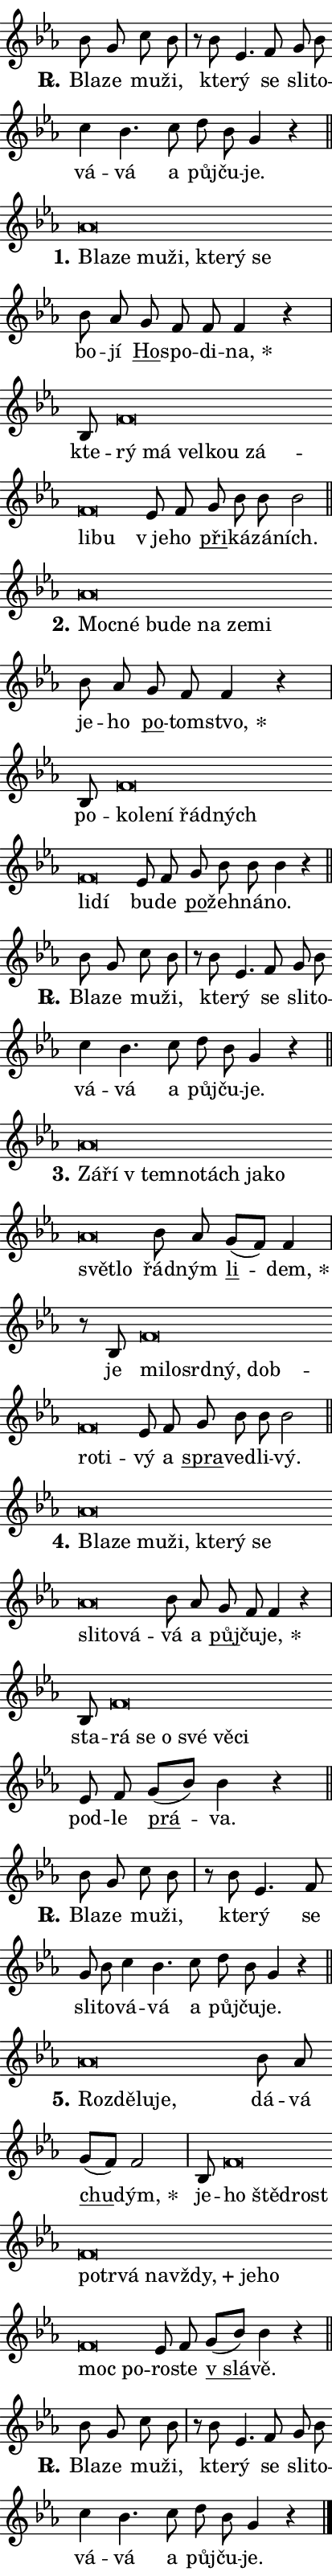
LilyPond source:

\version "2.22.1"
\header { tagline = "" }
\paper {
  indent = 0\cm
  top-margin = 0\cm
  right-margin = 0\cm
  bottom-margin = 0\cm
  left-margin = 0\cm
  paper-width = 7\cm
  page-breaking = #ly:one-page-breaking
  system-system-spacing.basic-distance = #11
  score-system-spacing.basic-distance = #11
  ragged-last = ##f
}


%% Author: Thomas Morley
%% https://lists.gnu.org/archive/html/lilypond-user/2020-05/msg00002.html
#(define (line-position grob)
"Returns position of @var[grob} in current system:
   @code{'start}, if at first time-step
   @code{'end}, if at last time-step
   @code{'middle} otherwise
"
  (let* ((col (ly:item-get-column grob))
         (ln (ly:grob-object col 'left-neighbor))
         (rn (ly:grob-object col 'right-neighbor))
         (col-to-check-left (if (ly:grob? ln) ln col))
         (col-to-check-right (if (ly:grob? rn) rn col))
         (break-dir-left
           (and
             (ly:grob-property col-to-check-left 'non-musical #f)
             (ly:item-break-dir col-to-check-left)))
         (break-dir-right
           (and
             (ly:grob-property col-to-check-right 'non-musical #f)
             (ly:item-break-dir col-to-check-right))))
        (cond ((eqv? 1 break-dir-left) 'start)
              ((eqv? -1 break-dir-right) 'end)
              (else 'middle))))

#(define (tranparent-at-line-position vctor)
  (lambda (grob)
  "Relying on @code{line-position} select the relevant enry from @var{vctor}.
Used to determine transparency,"
    (case (line-position grob)
      ((end) (not (vector-ref vctor 0)))
      ((middle) (not (vector-ref vctor 1)))
      ((start) (not (vector-ref vctor 2))))))

noteHeadBreakVisibility =
#(define-music-function (break-visibility)(vector?)
"Makes @code{NoteHead}s transparent relying on @var{break-visibility}"
#{
  \override NoteHead.transparent =
    #(tranparent-at-line-position break-visibility)
#})

#(define delete-ledgers-for-transparent-note-heads
  (lambda (grob)
    "Reads whether a @code{NoteHead} is transparent.
If so this @code{NoteHead} is removed from @code{'note-heads} from
@var{grob}, which is supposed to be @code{LedgerLineSpanner}.
As a result ledgers are not printed for this @code{NoteHead}"
    (let* ((nhds-array (ly:grob-object grob 'note-heads))
           (nhds-list
             (if (ly:grob-array? nhds-array)
                 (ly:grob-array->list nhds-array)
                 '()))
           ;; Relies on the transparent-property being done before
           ;; Staff.LedgerLineSpanner.after-line-breaking is executed.
           ;; This is fragile ...
           (to-keep
             (remove
               (lambda (nhd)
                 (ly:grob-property nhd 'transparent #f))
               nhds-list)))
      ;; TODO find a better method to iterate over grob-arrays, similiar
      ;; to filter/remove etc for lists
      ;; For now rebuilt from scratch
      (set! (ly:grob-object grob 'note-heads)  '())
      (for-each
        (lambda (nhd)
          (ly:pointer-group-interface::add-grob grob 'note-heads nhd))
        to-keep))))

hideNotes = {
  \noteHeadBreakVisibility #begin-of-line-visible
}
unHideNotes = {
  \noteHeadBreakVisibility #all-visible
}

% work-around for resetting accidentals
% https://lilypond.org/doc/v2.23/Documentation/notation/displaying-rhythms#unmetered-music
cadenzaMeasure = {
  \cadenzaOff
  \partial 1024 s1024
  \cadenzaOn
}

#(define-markup-command (accent layout props text) (markup?)
  "Underline accented syllable"
  (interpret-markup layout props
    #{\markup \override #'(offset . 4.3) \underline { #text }#}))

responsum = \markup \concat {
  "R" \hspace #-1.05 \path #0.1 #'((moveto 0 0.07) (lineto 0.9 0.8)) \hspace #0.05 "."
}

\layout {
    \context {
        \Staff
        \remove "Time_signature_engraver"
        \override LedgerLineSpanner.after-line-breaking = #delete-ledgers-for-transparent-note-heads
    }
    \context {
        \Voice {
            \override NoteHead.output-attributes = #'((class . "notehead"))
            \override Hairpin.height = #0.55
        }
    }
    \context {
        \Lyrics {
            \override StanzaNumber.output-attributes = #'((class . "stanzanumber"))
            \override LyricSpace.minimum-distance = #0.9
            \override LyricText.font-name = #"TeX Gyre Schola"
            \override LyricText.font-size = 1
            \override StanzaNumber.font-name = #"TeX Gyre Schola Bold"
            \override StanzaNumber.font-size = 1
        }
    }
}

% magnetic-lyrics.ily
%
%   written by
%     Jean Abou Samra <jean@abou-samra.fr>
%     Werner Lemberg <wl@gnu.org>
%
%   adapted by
%     Jiri Hon <jiri.hon@gmail.com>
%
% Version 2022-Apr-15

% https://www.mail-archive.com/lilypond-user@gnu.org/msg149350.html

#(define (Left_hyphen_pointer_engraver context)
   "Collect syllable-hyphen-syllable occurrences in lyrics and store
them in properties.  This engraver only looks to the left.  For
example, if the lyrics input is @code{foo -- bar}, it does the
following.

@itemize @bullet
@item
Set the @code{text} property of the @code{LyricHyphen} grob between
@q{foo} and @q{bar} to @code{foo}.

@item
Set the @code{left-hyphen} property of the @code{LyricText} grob with
text @q{foo} to the @code{LyricHyphen} grob between @q{foo} and
@q{bar}.
@end itemize

Use this auxiliary engraver in combination with the
@code{lyric-@/text::@/apply-@/magnetic-@/offset!} hook."
   (let ((hyphen #f)
         (text #f))
     (make-engraver
      (acknowledgers
       ((lyric-syllable-interface engraver grob source-engraver)
        (set! text grob)))
      (end-acknowledgers
       ((lyric-hyphen-interface engraver grob source-engraver)
        ;(when (not (grob::has-interface grob 'lyric-space-interface))
          (set! hyphen grob)));)
      ((stop-translation-timestep engraver)
       (when (and text hyphen)
         (ly:grob-set-object! text 'left-hyphen hyphen))
       (set! text #f)
       (set! hyphen #f)))))

#(define (lyric-text::apply-magnetic-offset! grob)
   "If the space between two syllables is less than the value in
property @code{LyricText@/.details@/.squash-threshold}, move the right
syllable to the left so that it gets concatenated with the left
syllable.

Use this function as a hook for
@code{LyricText@/.after-@/line-@/breaking} if the
@code{Left_@/hyphen_@/pointer_@/engraver} is active."
   (let ((hyphen (ly:grob-object grob 'left-hyphen #f)))
     (when hyphen
       (let ((left-text (ly:spanner-bound hyphen LEFT)))
         (when (grob::has-interface left-text 'lyric-syllable-interface)
           (let* ((common (ly:grob-common-refpoint grob left-text X))
                  (this-x-ext (ly:grob-extent grob common X))
                  (left-x-ext
                   (begin
                     ;; Trigger magnetism for left-text.
                     (ly:grob-property left-text 'after-line-breaking)
                     (ly:grob-extent left-text common X)))
                  ;; `delta` is the gap width between two syllables.
                  (delta (- (interval-start this-x-ext)
                            (interval-end left-x-ext)))
                  (details (ly:grob-property grob 'details))
                  (threshold (assoc-get 'squash-threshold details 0.2)))
             (when (< delta threshold)
               (let* (;; We have to manipulate the input text so that
                      ;; ligatures crossing syllable boundaries are not
                      ;; disabled.  For languages based on the Latin
                      ;; script this is essentially a beautification.
                      ;; However, for non-Western scripts it can be a
                      ;; necessity.
                      (lt (ly:grob-property left-text 'text))
                      (rt (ly:grob-property grob 'text))
                      (is-space (grob::has-interface hyphen 'lyric-space-interface))
                      (space (if is-space " " ""))
                      (space-markup (grob-interpret-markup grob " "))
                      (space-size (interval-length (ly:stencil-extent space-markup X)))
                      (extra-delta (if is-space space-size 0))
                      ;; Append new syllable.
                      (ltrt-space (if (and (string? lt) (string? rt))
                                (string-append lt space rt)
                                (make-concat-markup (list lt space rt))))
                      ;; Right-align `ltrt` to the right side.
                      (ltrt-space-markup (grob-interpret-markup
                               grob
                               (make-translate-markup
                                (cons (interval-length this-x-ext) 0)
                                (make-right-align-markup ltrt-space)))))
                 (begin
                   ;; Don't print `left-text`.
                   (ly:grob-set-property! left-text 'stencil #f)
                   ;; Set text and stencil (which holds all collected
                   ;; syllables so far) and shift it to the left.
                   (ly:grob-set-property! grob 'text ltrt-space)
                   (ly:grob-set-property! grob 'stencil ltrt-space-markup)
                   (ly:grob-translate-axis! grob (- (- delta extra-delta)) X))))))))))


#(define (lyric-hyphen::displace-bounds-first grob)
   ;; Make very sure this callback isn't triggered too early.
   (let ((left (ly:spanner-bound grob LEFT))
         (right (ly:spanner-bound grob RIGHT)))
     (ly:grob-property left 'after-line-breaking)
     (ly:grob-property right 'after-line-breaking)
     (ly:lyric-hyphen::print grob)))

squashThreshold = #0.4

\layout {
  \context {
    \Lyrics
    \consists #Left_hyphen_pointer_engraver
    \override LyricText.after-line-breaking =
      #lyric-text::apply-magnetic-offset!
    \override LyricHyphen.stencil = #lyric-hyphen::displace-bounds-first
    \override LyricText.details.squash-threshold = \squashThreshold
    \override LyricHyphen.minimum-distance = 0
    \override LyricHyphen.minimum-length = \squashThreshold
  }
}

squash = \override LyricText.details.squash-threshold = 9999
unSquash = \override LyricText.details.squash-threshold = \squashThreshold

left = \override LyricText.self-alignment-X = #LEFT
unLeft = \revert LyricText.self-alignment-X

starOffset = #(lambda (grob) 
                (let ((x_offset (ly:self-alignment-interface::aligned-on-x-parent grob)))
                  (if (= x_offset 0) 0 (+ x_offset 1.2))))

star = #(define-music-function (syllable)(string?)
"Append star separator at the end of a syllable"
#{
  \once \override LyricText.X-offset = #starOffset
  \lyricmode { \markup {
    #syllable
    \override #'((font-name . "TeX Gyre Schola Bold")) \hspace #0.2 \lower #0.65 \larger "*"
  } }
#})

starAccent = #(define-music-function (syllable)(string?)
"Append star separator at the end of a syllable and make accent"
#{
  \once \override LyricText.X-offset = #starOffset
  \lyricmode { \markup {
    \accent #syllable
    \override #'((font-name . "TeX Gyre Schola Bold")) \hspace #0.2 \lower #0.65 \larger "*"
  } }
#})

breath = #(define-music-function (syllable)(string?)
"Append breathing indicator at the end of a syllable"
#{
  \lyricmode { \markup { #syllable "+" } }
#})

optionalBreath = #(define-music-function (syllable)(string?)
"Append optional breathing indicator at the end of a syllable"
#{
  \lyricmode { \markup { #syllable "(+)" } }
#})


\score {
    <<
        \new Voice = "melody" { \cadenzaOn \key es \major \relative { bes'8 g c bes \cadenzaMeasure \bar "|" r bes es,4. f8 \bar "" g bes \bar "" c4 bes4. c8 \bar "" d bes g4 r \cadenzaMeasure \bar "||" \break }
\relative { as'\breve*1/16 \hideNotes \breve*1/16 \bar "" \breve*1/16 \bar "" \breve*1/16 \bar "" \breve*1/16 \bar "" \breve*1/16 \breve*1/16 \bar "" \unHideNotes bes8 as \bar "" g f f f4 r \cadenzaMeasure \bar "|" bes,8 f'\breve*1/16 \hideNotes \breve*1/16 \bar "" \breve*1/16 \bar "" \breve*1/16 \bar "" \breve*1/16 \bar "" \breve*1/16 \breve*1/16 \bar "" \unHideNotes es8 f \bar "" g bes bes bes2 \cadenzaMeasure \bar "||" \break }
\relative { as'\breve*1/16 \hideNotes \breve*1/16 \bar "" \breve*1/16 \bar "" \breve*1/16 \bar "" \breve*1/16 \bar "" \breve*1/16 \breve*1/16 \bar "" \unHideNotes bes8 as \bar "" g f f4 r \cadenzaMeasure \bar "|" bes,8 f'\breve*1/16 \hideNotes \breve*1/16 \bar "" \breve*1/16 \bar "" \breve*1/16 \bar "" \breve*1/16 \bar "" \breve*1/16 \breve*1/16 \bar "" \unHideNotes es8 f \bar "" g bes bes bes4 r \cadenzaMeasure \bar "||" \break }
\relative { bes'8 g c bes \cadenzaMeasure \bar "|" r bes es,4. f8 \bar "" g bes \bar "" c4 bes4. c8 \bar "" d bes g4 r \cadenzaMeasure \bar "||" \break }
\relative { as'\breve*1/16 \hideNotes \breve*1/16 \bar "" \breve*1/16 \bar "" \breve*1/16 \bar "" \breve*1/16 \bar "" \breve*1/16 \bar "" \breve*1/16 \bar "" \breve*1/16 \breve*1/16 \bar "" \unHideNotes bes8 as \bar "" g[( f)] f4 \cadenzaMeasure \bar "|" r8 bes,8 f'\breve*1/16 \hideNotes \breve*1/16 \bar "" \breve*1/16 \bar "" \breve*1/16 \bar "" \breve*1/16 \bar "" \breve*1/16 \breve*1/16 \bar "" \unHideNotes es8 f \bar "" g bes bes bes2 \cadenzaMeasure \bar "||" \break }
\relative { as'\breve*1/16 \hideNotes \breve*1/16 \bar "" \breve*1/16 \bar "" \breve*1/16 \bar "" \breve*1/16 \bar "" \breve*1/16 \bar "" \breve*1/16 \bar "" \breve*1/16 \bar "" \breve*1/16 \breve*1/16 \bar "" \unHideNotes bes8 as \bar "" g f f4 r \cadenzaMeasure \bar "|" bes,8 f'\breve*1/16 \hideNotes \breve*1/16 \bar "" \breve*1/16 \bar "" \breve*1/16 \bar "" \breve*1/16 \breve*1/16 \bar "" \unHideNotes es8 f \bar "" g[( bes)] bes4 r \cadenzaMeasure \bar "||" \break }
\relative { bes'8 g c bes \cadenzaMeasure \bar "|" r bes es,4. f8 \bar "" g bes \bar "" c4 bes4. c8 \bar "" d bes g4 r \cadenzaMeasure \bar "||" \break }
\relative { as'\breve*1/16 \hideNotes \breve*1/16 \bar "" \breve*1/16 \breve*1/16 \bar "" \unHideNotes bes8 as \bar "" g[( f)] f2 \cadenzaMeasure \bar "|" bes,8 f'\breve*1/16 \hideNotes \breve*1/16 \bar "" \breve*1/16 \bar "" \breve*1/16 \bar "" \breve*1/16 \bar "" \breve*1/16 \bar "" \breve*1/16 \bar "" \breve*1/16 \bar "" \breve*1/16 \bar "" \breve*1/16 \bar "" \breve*1/16 \breve*1/16 \bar "" \unHideNotes es8 f \bar "" g[( bes)] bes4 r \cadenzaMeasure \bar "||" \break }
\relative { bes'8 g c bes \cadenzaMeasure \bar "|" r bes es,4. f8 \bar "" g bes \bar "" c4 bes4. c8 \bar "" d bes g4 r \cadenzaMeasure \bar "||" \break } \bar "|." }
        \new Lyrics \lyricsto "melody" { \lyricmode { \set stanza = \responsum
Bla -- ze mu -- ži, kte -- rý se sli -- to -- vá -- vá a půj -- ču -- je.
\set stanza = "1."
\left Bla -- \squash ze mu -- ži, kte -- rý se \unLeft \unSquash bo -- jí \markup \accent Ho -- spo -- di -- \star na, kte -- \left rý \squash má vel -- kou zá -- li -- bu \unLeft \unSquash "v je" -- ho \markup \accent při -- ká -- zá -- ních.
\set stanza = "2."
\left Moc -- \squash né bu -- de na ze -- mi \unLeft \unSquash je -- ho \markup \accent po -- tom -- \star stvo, po -- \left ko -- \squash le -- ní řád -- ných li -- dí \unLeft \unSquash bu -- de \markup \accent po -- žeh -- ná -- no.
\set stanza = \responsum
Bla -- ze mu -- ži, kte -- rý se sli -- to -- vá -- vá a půj -- ču -- je.
\set stanza = "3."
\left Zá -- \squash ří "v tem" -- no -- tách ja -- ko svět -- lo \unLeft \unSquash řád -- ným \markup \accent li -- \star dem, je \left mi -- \squash lo -- srd -- ný, dob -- ro -- ti -- \unLeft \unSquash vý a \markup \accent spra -- ved -- li -- vý.
\set stanza = "4."
\left Bla -- \squash ze mu -- ži, kte -- rý se sli -- to -- vá -- \unLeft \unSquash vá a \markup \accent půj -- ču -- \star je, sta -- \left rá \squash se o své vě -- ci \unLeft \unSquash pod -- le \markup \accent prá -- va.
\set stanza = \responsum
Bla -- ze mu -- ži, kte -- rý se sli -- to -- vá -- vá a půj -- ču -- je.
\set stanza = "5."
\left Roz -- \squash dě -- lu -- je, \unLeft \unSquash dá -- vá \markup \accent chu -- \star dým, je -- \left ho \squash štěd -- rost po -- tr -- vá na -- \breath "vždy," je -- ho moc po -- \unLeft \unSquash ro -- ste \markup \accent "v slá" -- vě.
\set stanza = \responsum
Bla -- ze mu -- ži, kte -- rý se sli -- to -- vá -- vá a půj -- ču -- je. } }
    >>
    \layout {}
}
